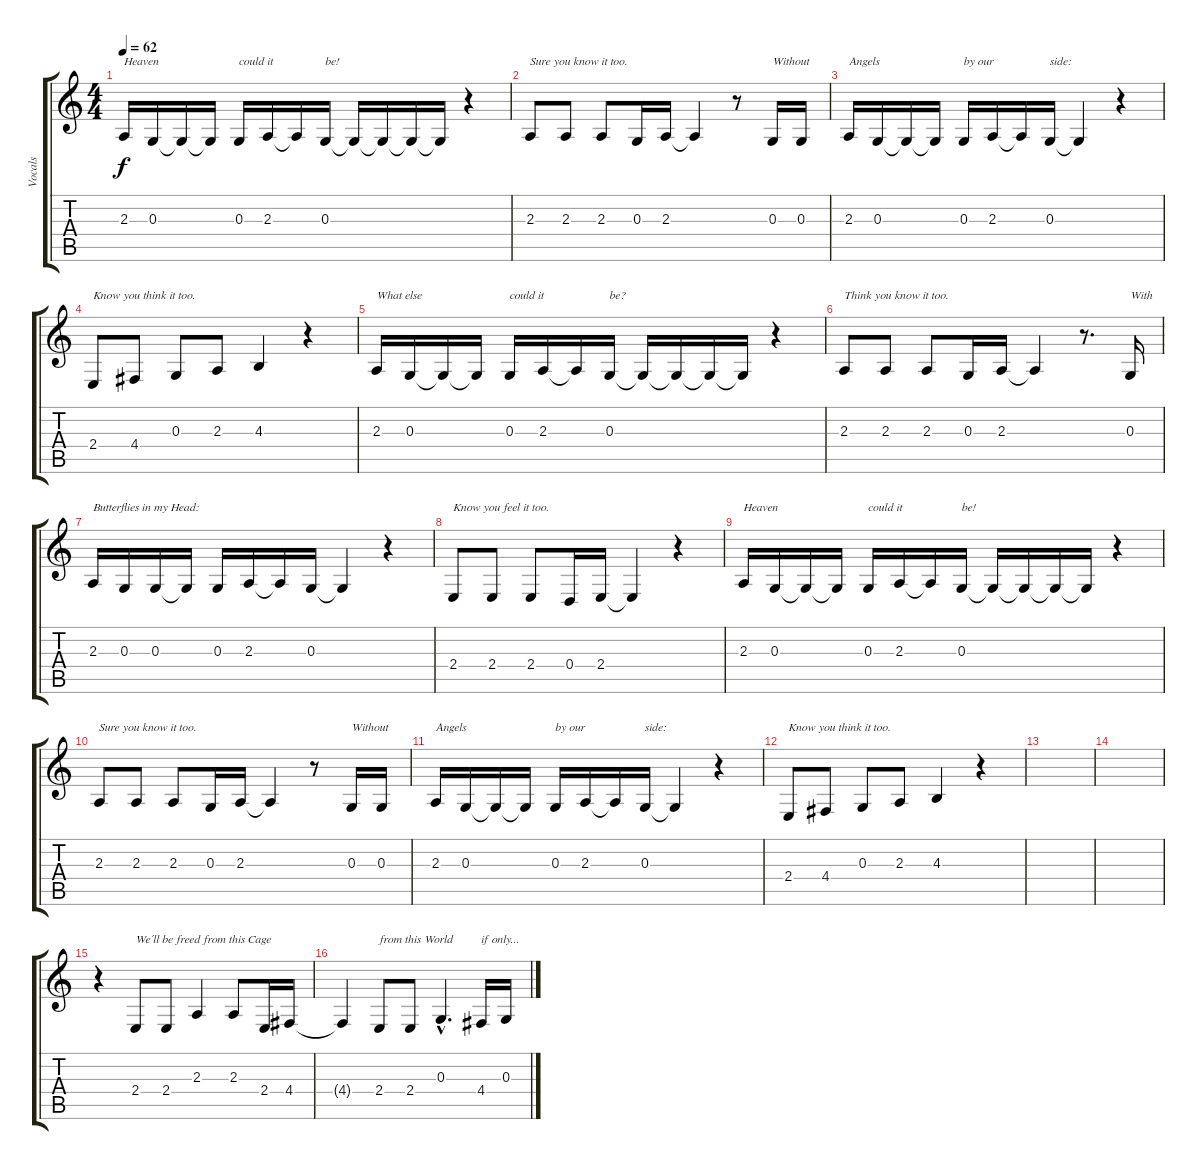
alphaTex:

\track ("Vocals" "Vocals") {instrument lead6voice}
\staff {score tabs}
\tuning (E4 B3 G3 D3 A2 D2) {hide}
\ts (4 4)
\tempo 62
\clef g2
\ks c
2.3.16{txt "Heaven" dy f} 0.3.16 0.3{t}.16 0.3{t}.16 0.3.16{txt "could it"} 2.3.16 2.3{t}.16 0.3.16{txt "be!"} 0.3{t}.16 0.3{t}.16 0.3{t}.16 0.3{t}.16 r.4 |
2.3.8{txt "Sure you know it too."} 2.3.8 2.3.8 0.3.16 2.3.16 2.3{t}.4 r.8 0.3.16{txt "Without"} 0.3.16 |
2.3.16{txt "Angels"} 0.3.16 0.3{t}.16 0.3{t}.16 0.3.16{txt "by our"} 2.3.16 2.3{t}.16 0.3.16{txt "side:"} 0.3{t}.4 r.4 |
2.4.8{txt "Know you think it too."} 4.4.8 0.3.8 2.3.8 4.3.4 r.4 |
2.3.16{txt "What else"} 0.3.16 0.3{t}.16 0.3{t}.16 0.3.16{txt "could it"} 2.3.16 2.3{t}.16 0.3.16{txt "be?"} 0.3{t}.16 0.3{t}.16 0.3{t}.16 0.3{t}.16 r.4 |
2.3.8{txt "Think you know it too."} 2.3.8 2.3.8 0.3.16 2.3.16 2.3{t}.4 r.8{d} 0.3.16{txt "With"} |
2.3.16{txt "Butterflies in my Head:"} 0.3.16 0.3.16 0.3{t}.16 0.3.16 2.3.16 2.3{t}.16 0.3.16 0.3{t}.4 r.4 |
2.4.8{txt "Know you feel it too."} 2.4.8 2.4.8 0.4.16 2.4.16 2.4{t}.4 r.4 |
2.3.16{txt "Heaven"} 0.3.16 0.3{t}.16 0.3{t}.16 0.3.16{txt "could it"} 2.3.16 2.3{t}.16 0.3.16{txt "be!"} 0.3{t}.16 0.3{t}.16 0.3{t}.16 0.3{t}.16 r.4 |
2.3.8{txt "Sure you know it too."} 2.3.8 2.3.8 0.3.16 2.3.16 2.3{t}.4 r.8 0.3.16{txt "Without"} 0.3.16 |
2.3.16{txt "Angels"} 0.3.16 0.3{t}.16 0.3{t}.16 0.3.16{txt "by our"} 2.3.16 2.3{t}.16 0.3.16{txt "side:"} 0.3{t}.4 r.4 |
2.4.8{txt "Know you think it too."} 4.4.8 0.3.8 2.3.8 4.3.4 r.4 |
|
|
r.4 2.4.8{txt "We´ll be freed from this Cage"} 2.4.8 2.3.4 2.3.8 2.4.16 4.4.16 |
4.4{t}.4 2.4.8{txt "from this World"} 2.4.8 0.3{hac}.4{d} 4.4.16{txt "if only..."} 0.3.16
